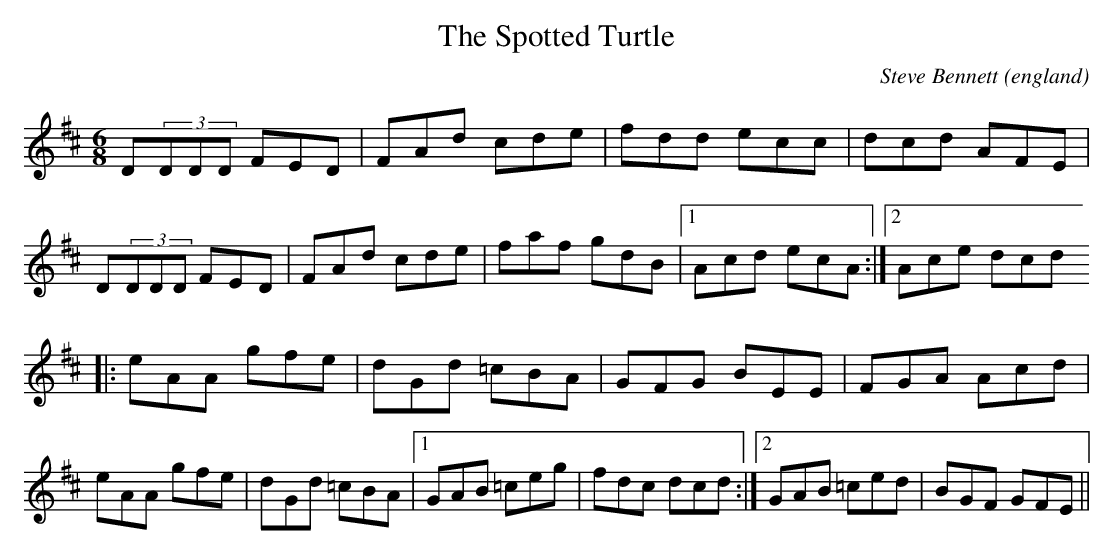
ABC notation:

X:1
T:Spotted Turtle, The
O:england
C:Steve Bennett
M:6/8
L:1/8
K:D
D(3DDD FED|FAd cde|fdd ecc|dcd AFE|
D(3DDD FED|FAd cde|faf gdB|1 Acd ecA:|2 Ace dcd
|:eAA gfe|dGd =cBA|GFG BEE|FGA Acd|
eAA gfe|dGd =cBA|1 GAB =ceg|fdc dcd:|2 GAB =ced|BGF GFE||
